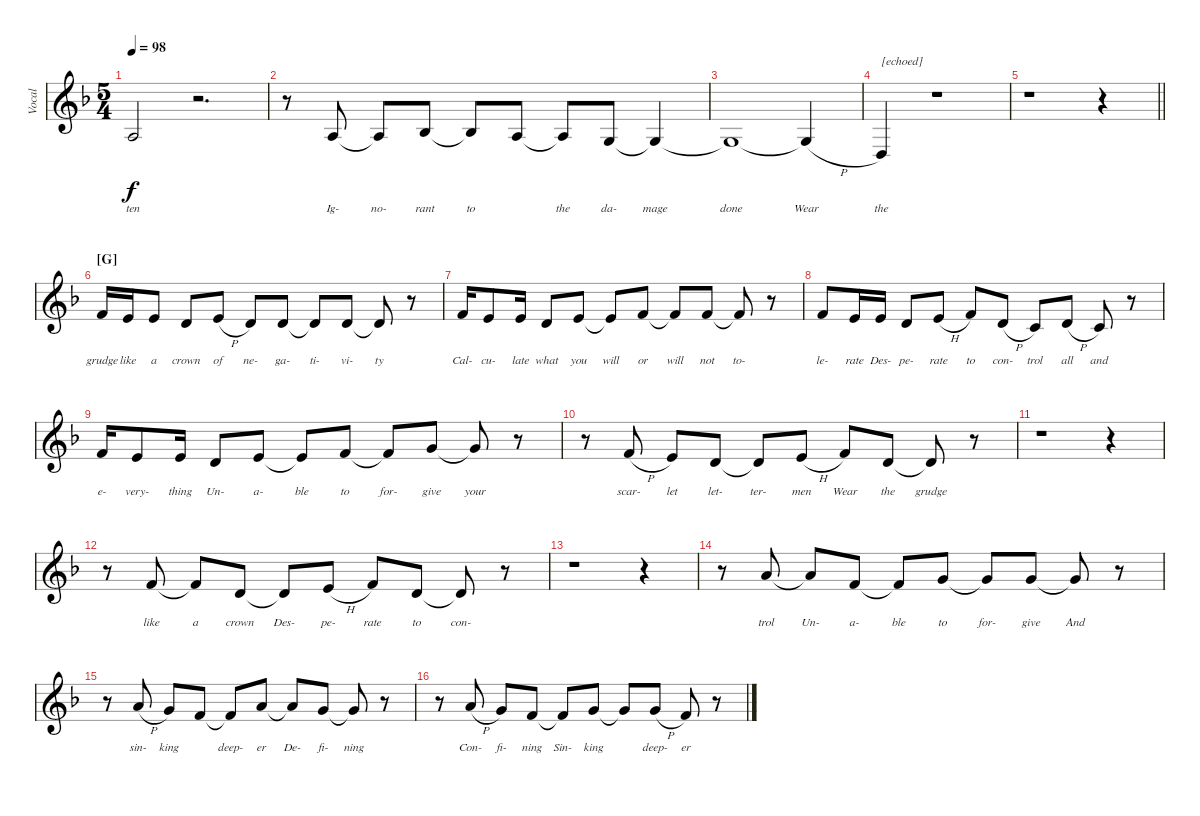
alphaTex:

\track ("Vocal" "Vocal") {instrument lead2sawtooth}
\staff {score}
\tuning (E4 B3 G3 D3 A2 E2) {hide}
\ts (5 4)
\tempo 98
\clef g2
\ks dminor
2.3{t}.2{lyrics (0 "ten") lyrics (1 "") lyrics (2 "") lyrics (3 "") lyrics (4 "") dy f} r.2{d} |
r.8 2.3.8{lyrics (0 "Ig-") lyrics (1 "") lyrics (2 "") lyrics (3 "") lyrics (4 "")} 2.3{t}.8{lyrics (0 "no-") lyrics (1 "") lyrics (2 "") lyrics (3 "") lyrics (4 "")} 3.3.8{lyrics (0 "rant") lyrics (1 "") lyrics (2 "") lyrics (3 "") lyrics (4 "")} 3.3{t}.8{lyrics (0 "to") lyrics (1 "") lyrics (2 "") lyrics (3 "") lyrics (4 "")} 2.3.8{lyrics (0 "") lyrics (1 "") lyrics (2 "") lyrics (3 "") lyrics (4 "")} 2.3{t}.8{lyrics (0 "the") lyrics (1 "") lyrics (2 "") lyrics (3 "") lyrics (4 "")} 5.4.8{lyrics (0 "da-") lyrics (1 "") lyrics (2 "") lyrics (3 "") lyrics (4 "")} 5.4{t}.4{lyrics (0 "mage") lyrics (1 "") lyrics (2 "") lyrics (3 "") lyrics (4 "")} |
5.4{t}.1{lyrics (0 "done") lyrics (1 "") lyrics (2 "") lyrics (3 "") lyrics (4 "")} 5.4{h t}.4{lyrics (0 "Wear") lyrics (1 "") lyrics (2 "") lyrics (3 "") lyrics (4 "")} |
0.4.4{txt "[echoed]" lyrics (0 "the") lyrics (1 "") lyrics (2 "") lyrics (3 "") lyrics (4 "")} r.1 |
\barLineRight lightlight
r.1 r.4 |
\section ("" "[G]")
6.2.16{lyrics (0 "grudge") lyrics (1 "") lyrics (2 "") lyrics (3 "") lyrics (4 "")} 5.2.16{lyrics (0 "like") lyrics (1 "") lyrics (2 "") lyrics (3 "") lyrics (4 "")} 5.2.8{lyrics (0 "a") lyrics (1 "") lyrics (2 "") lyrics (3 "") lyrics (4 "")} 7.3.8{lyrics (0 "crown") lyrics (1 "") lyrics (2 "") lyrics (3 "") lyrics (4 "")} 5.2{h}.8{lyrics (0 "of") lyrics (1 "") lyrics (2 "") lyrics (3 "") lyrics (4 "")} 3.2.8{lyrics (0 "ne-") lyrics (1 "") lyrics (2 "") lyrics (3 "") lyrics (4 "")} 7.3.8{lyrics (0 "ga-") lyrics (1 "") lyrics (2 "") lyrics (3 "") lyrics (4 "")} 7.3{t}.8{lyrics (0 "ti-") lyrics (1 "") lyrics (2 "") lyrics (3 "") lyrics (4 "")} 7.3.8{lyrics (0 "vi-") lyrics (1 "") lyrics (2 "") lyrics (3 "") lyrics (4 "")} 7.3{t}.8{lyrics (0 "ty") lyrics (1 "") lyrics (2 "") lyrics (3 "") lyrics (4 "")} r.8 |
6.2.16{lyrics (0 "Cal-") lyrics (1 "") lyrics (2 "") lyrics (3 "") lyrics (4 "")} 5.2.8{lyrics (0 "cu-") lyrics (1 "") lyrics (2 "") lyrics (3 "") lyrics (4 "")} 5.2.16{lyrics (0 "late") lyrics (1 "") lyrics (2 "") lyrics (3 "") lyrics (4 "")} 7.3.8{lyrics (0 "what") lyrics (1 "") lyrics (2 "") lyrics (3 "") lyrics (4 "")} 5.2.8{lyrics (0 "you") lyrics (1 "") lyrics (2 "") lyrics (3 "") lyrics (4 "")} 5.2{t}.8{lyrics (0 "will") lyrics (1 "") lyrics (2 "") lyrics (3 "") lyrics (4 "")} 6.2.8{lyrics (0 "or") lyrics (1 "") lyrics (2 "") lyrics (3 "") lyrics (4 "")} 6.2{t}.8{lyrics (0 "will") lyrics (1 "") lyrics (2 "") lyrics (3 "") lyrics (4 "")} 6.2.8{lyrics (0 "not") lyrics (1 "") lyrics (2 "") lyrics (3 "") lyrics (4 "")} 6.2{t}.8{lyrics (0 "to-") lyrics (1 "") lyrics (2 "") lyrics (3 "") lyrics (4 "")} r.8 |
6.2.8{lyrics (0 "le-") lyrics (1 "") lyrics (2 "") lyrics (3 "") lyrics (4 "")} 5.2.16{lyrics (0 "rate") lyrics (1 "") lyrics (2 "") lyrics (3 "") lyrics (4 "")} 5.2.16{lyrics (0 "Des-") lyrics (1 "") lyrics (2 "") lyrics (3 "") lyrics (4 "")} 7.3.8{lyrics (0 "pe-") lyrics (1 "") lyrics (2 "") lyrics (3 "") lyrics (4 "")} 5.2{h}.8{lyrics (0 "rate") lyrics (1 "") lyrics (2 "") lyrics (3 "") lyrics (4 "")} 6.2.8{lyrics (0 "to") lyrics (1 "") lyrics (2 "") lyrics (3 "") lyrics (4 "")} 7.3{h}.8{lyrics (0 "con-") lyrics (1 "") lyrics (2 "") lyrics (3 "") lyrics (4 "")} 5.3.8{lyrics (0 "trol") lyrics (1 "") lyrics (2 "") lyrics (3 "") lyrics (4 "")} 7.3{h}.8{lyrics (0 "all") lyrics (1 "") lyrics (2 "") lyrics (3 "") lyrics (4 "")} 5.3.8{lyrics (0 "and") lyrics (1 "") lyrics (2 "") lyrics (3 "") lyrics (4 "")} r.8 |
6.2.16{lyrics (0 "e-") lyrics (1 "") lyrics (2 "") lyrics (3 "") lyrics (4 "")} 5.2.8{lyrics (0 "very-") lyrics (1 "") lyrics (2 "") lyrics (3 "") lyrics (4 "")} 5.2.16{lyrics (0 "thing") lyrics (1 "") lyrics (2 "") lyrics (3 "") lyrics (4 "")} 7.3.8{lyrics (0 "Un-") lyrics (1 "") lyrics (2 "") lyrics (3 "") lyrics (4 "")} 5.2.8{lyrics (0 "a-") lyrics (1 "") lyrics (2 "") lyrics (3 "") lyrics (4 "")} 5.2{t}.8{lyrics (0 "ble") lyrics (1 "") lyrics (2 "") lyrics (3 "") lyrics (4 "")} 6.2.8{lyrics (0 "to") lyrics (1 "") lyrics (2 "") lyrics (3 "") lyrics (4 "")} 6.2{t}.8{lyrics (0 "for-") lyrics (1 "") lyrics (2 "") lyrics (3 "") lyrics (4 "")} 8.2.8{lyrics (0 "give") lyrics (1 "") lyrics (2 "") lyrics (3 "") lyrics (4 "")} 8.2{t}.8{lyrics (0 "your") lyrics (1 "") lyrics (2 "") lyrics (3 "") lyrics (4 "")} r.8 |
r.8 6.2{h}.8{lyrics (0 "scar-") lyrics (1 "") lyrics (2 "") lyrics (3 "") lyrics (4 "")} 5.2.8{lyrics (0 "let") lyrics (1 "") lyrics (2 "") lyrics (3 "") lyrics (4 "")} 3.2.8{lyrics (0 "let-") lyrics (1 "") lyrics (2 "") lyrics (3 "") lyrics (4 "")} 3.2{t}.8{lyrics (0 "ter-") lyrics (1 "") lyrics (2 "") lyrics (3 "") lyrics (4 "")} 5.2{h}.8{lyrics (0 "men") lyrics (1 "") lyrics (2 "") lyrics (3 "") lyrics (4 "")} 6.2.8{lyrics (0 "Wear") lyrics (1 "") lyrics (2 "") lyrics (3 "") lyrics (4 "")} 3.2.8{lyrics (0 "the") lyrics (1 "") lyrics (2 "") lyrics (3 "") lyrics (4 "")} 3.2{t}.8{lyrics (0 "grudge") lyrics (1 "") lyrics (2 "") lyrics (3 "") lyrics (4 "")} r.8 |
r.1 r.4 |
r.8 6.2.8{lyrics (0 "like") lyrics (1 "") lyrics (2 "") lyrics (3 "") lyrics (4 "")} 6.2{t}.8{lyrics (0 "a") lyrics (1 "") lyrics (2 "") lyrics (3 "") lyrics (4 "")} 3.2.8{lyrics (0 "crown") lyrics (1 "") lyrics (2 "") lyrics (3 "") lyrics (4 "")} 3.2{t}.8{lyrics (0 "Des-") lyrics (1 "") lyrics (2 "") lyrics (3 "") lyrics (4 "")} 5.2{h}.8{lyrics (0 "pe-") lyrics (1 "") lyrics (2 "") lyrics (3 "") lyrics (4 "")} 6.2.8{lyrics (0 "rate") lyrics (1 "") lyrics (2 "") lyrics (3 "") lyrics (4 "")} 3.2.8{lyrics (0 "to") lyrics (1 "") lyrics (2 "") lyrics (3 "") lyrics (4 "")} 3.2{t}.8{lyrics (0 "con-") lyrics (1 "") lyrics (2 "") lyrics (3 "") lyrics (4 "")} r.8 |
r.1 r.4 |
r.8 10.2.8{lyrics (0 "trol") lyrics (1 "") lyrics (2 "") lyrics (3 "") lyrics (4 "")} 10.2{t}.8{lyrics (0 "Un-") lyrics (1 "") lyrics (2 "") lyrics (3 "") lyrics (4 "")} 6.2.8{lyrics (0 "a-") lyrics (1 "") lyrics (2 "") lyrics (3 "") lyrics (4 "")} 6.2{t}.8{lyrics (0 "ble") lyrics (1 "") lyrics (2 "") lyrics (3 "") lyrics (4 "")} 8.2.8{lyrics (0 "to") lyrics (1 "") lyrics (2 "") lyrics (3 "") lyrics (4 "")} 8.2{t}.8{lyrics (0 "for-") lyrics (1 "") lyrics (2 "") lyrics (3 "") lyrics (4 "")} 8.2.8{lyrics (0 "give") lyrics (1 "") lyrics (2 "") lyrics (3 "") lyrics (4 "")} 8.2{t}.8{lyrics (0 "And") lyrics (1 "") lyrics (2 "") lyrics (3 "") lyrics (4 "")} r.8 |
r.8 10.2{h}.8{lyrics (0 "sin-") lyrics (1 "") lyrics (2 "") lyrics (3 "") lyrics (4 "")} 8.2.8{lyrics (0 "king") lyrics (1 "") lyrics (2 "") lyrics (3 "") lyrics (4 "")} 6.2.8{lyrics (0 "") lyrics (1 "") lyrics (2 "") lyrics (3 "") lyrics (4 "")} 6.2{t}.8{lyrics (0 "deep-") lyrics (1 "") lyrics (2 "") lyrics (3 "") lyrics (4 "")} 10.2.8{lyrics (0 "er") lyrics (1 "") lyrics (2 "") lyrics (3 "") lyrics (4 "")} 10.2{t}.8{lyrics (0 "De-") lyrics (1 "") lyrics (2 "") lyrics (3 "") lyrics (4 "")} 8.2.8{lyrics (0 "fi-") lyrics (1 "") lyrics (2 "") lyrics (3 "") lyrics (4 "")} 8.2{t}.8{lyrics (0 "ning") lyrics (1 "") lyrics (2 "") lyrics (3 "") lyrics (4 "")} r.8 |
r.8 10.2{h}.8{lyrics (0 "Con-") lyrics (1 "") lyrics (2 "") lyrics (3 "") lyrics (4 "")} 8.2.8{lyrics (0 "fi-") lyrics (1 "") lyrics (2 "") lyrics (3 "") lyrics (4 "")} 6.2.8{lyrics (0 "ning") lyrics (1 "") lyrics (2 "") lyrics (3 "") lyrics (4 "")} 6.2{t}.8{lyrics (0 "Sin-") lyrics (1 "") lyrics (2 "") lyrics (3 "") lyrics (4 "")} 8.2.8{lyrics (0 "king") lyrics (1 "") lyrics (2 "") lyrics (3 "") lyrics (4 "")} 8.2{t}.8{lyrics (0 "") lyrics (1 "") lyrics (2 "") lyrics (3 "") lyrics (4 "")} 8.2{h}.8{lyrics (0 "deep-") lyrics (1 "") lyrics (2 "") lyrics (3 "") lyrics (4 "")} 6.2.8{lyrics (0 "er") lyrics (1 "") lyrics (2 "") lyrics (3 "") lyrics (4 "")} r.8
